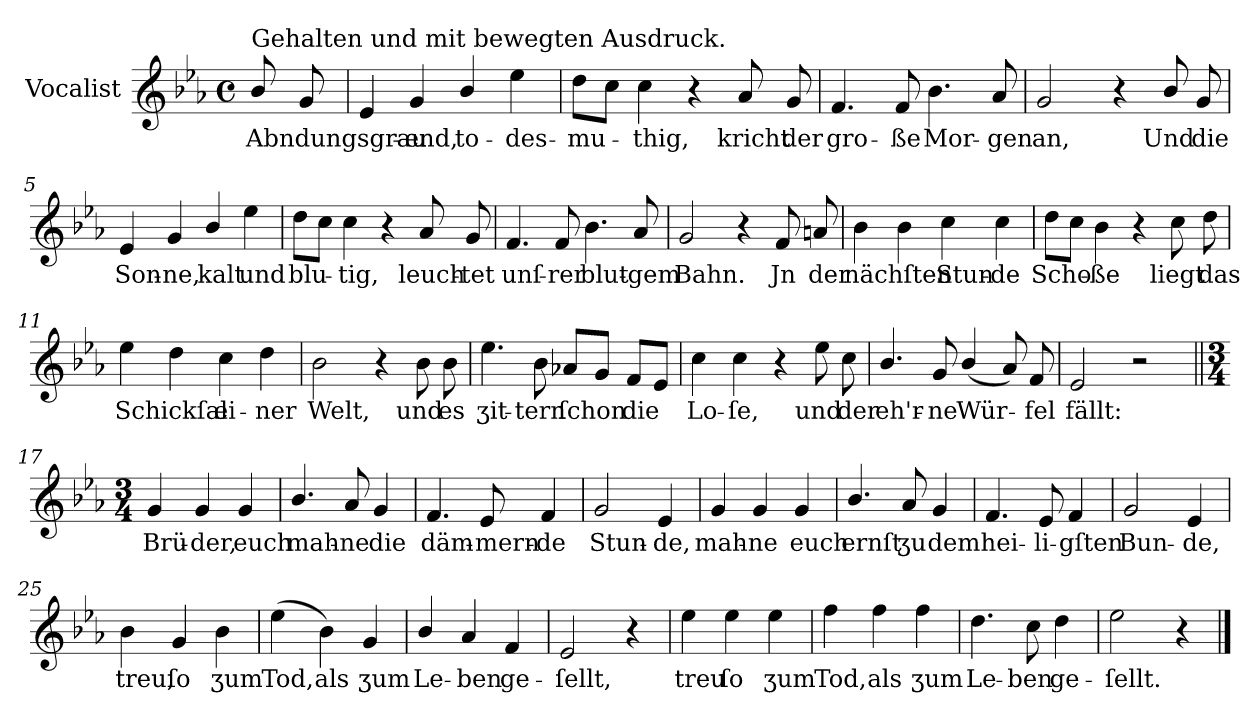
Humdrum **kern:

**kern	**text
*part1	*part1
*staff1	*staff1
*I"Vocalist	*
*clefG2	*
*k[b-e-a-]	*
*E-:	*
*M4/4	*
*met(c)	*
=	=
!LO:TX:a:t=Gehalten  und mit bewegten Ausdruck.	!
8b-/	Abndungsgrau-
8g	.
=1	=1
4e-	.
4g	-end,
4b-/	to-
4ee-	-des-
=2	=2
8ddL	-mu-
8ccJ	.
4cc	-thig,
4r	.
8a-	kricht
8g	der
=3	=3
4.f	gro-
8f	-ße
4.b-	Mor-
8a-	-gen
=4	=4
2g	an,
4r	.
8b-/	Und
8g	die
=5	=5
4e-	Son-
4g	-ne,
4b-/	kalt
4ee-	und
=6	=6
8ddL	blu-
8ccJ	.
4cc	-tig,
4r	.
8a-	leuch-
8g	-tet
=7	=7
4.f	unſ-
8f	-rer
4.b-	blut-
8a-	-gem
=8	=8
2g	Bahn.
4r	.
8f	Jn
8an	der
=9	=9
4b-	nächſten
4b-	.
4cc	Stun-
4cc	-de
=10	=10
8ddL	Scho-
8ccJ	.
4b-	-ße
4r	.
8cc	liegt
8dd	das
=11	=11
4ee-	Schickſal
4dd	.
4cc	ei-
4dd	-ner
=11	=11
2b-	Welt,
4r	.
8b-	und
8b-	es
=13	=13
4.ee-	ʒit-
8b-	-tern
8a-XL	ſchon
8gJ	.
8fL	die
8e-J	.
=14	=14
4cc	Lo-
4cc	-ſe,
4r	.
8ee-	und
8cc	der
=15	=15
4.b-/	eh'r-
8g	-ne
(4b-/	Wür-
8a-)	.
8f	fel
=16	=16
2e-	fällt:
2r	.
=17||	=17||
*M3/4	*
4g	Brü-
4g	-der,
4g	euch
=18	=18
4.b-/	mah-
8a-	-ne
4g	die
=19	=19
4.f	däm-
8e-	-mern-
4f	-de
=20	=20
2g	Stun-
4e-	-de,
=21	=21
4g	mah-
4g	-ne
4g	euch
=22	=22
4.b-/	ernſt
8a-	ʒu
4g	dem
=23	=23
4.f	hei-
8e-	-li-
4f	-gſten
=24	=24
2g	Bun-
4e-	-de,
=25	=25
4b-	treu,
4g	ſo
4b-	ʒum
=26	=26
(4ee-	Tod,
4b-)	als
4g	ʒum
=27	=27
4b-/	Le-
4a-	-ben
4f	ge-
=28	=28
2e-	-ſellt,
4r	.
=29	=29
4ee-	treu
4ee-	ſo
4ee-	ʒum
=30	=30
4ff	Tod,
4ff	als
4ff	ʒum
=31	=31
4.dd	Le-
8cc	-ben
4dd	ge-
=32	=32
2ee-	ſellt.
4r	.
==	==
*-	*-
